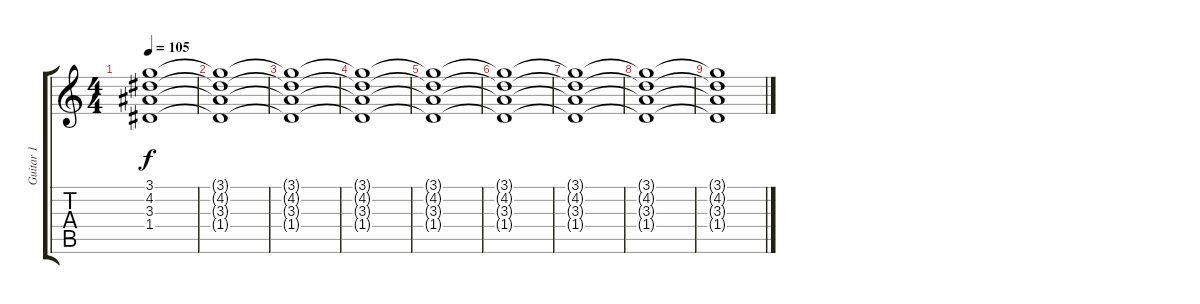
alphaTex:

\track ("Guitar 1" "Guitar 1") {instrument acousticguitarnylon}
\staff {score tabs}
\tuning (E4 B3 G3 D3 A2 E2) {hide}
\ts (4 4)
\tempo 105
\clef g2
\ks c
(3.1{t} 4.2{t} 3.3{t} 1.4{t}).1{dy f} |
(3.1{t} 4.2{t} 3.3{t} 1.4{t}).1 |
(3.1{t} 4.2{t} 3.3{t} 1.4{t}).1 |
(3.1{t} 4.2{t} 3.3{t} 1.4{t}).1 |
(3.1{t} 4.2{t} 3.3{t} 1.4{t}).1 |
(3.1{t} 4.2{t} 3.3{t} 1.4{t}).1 |
(3.1{t} 4.2{t} 3.3{t} 1.4{t}).1 |
(3.1{t} 4.2{t} 3.3{t} 1.4{t}).1 |
(3.1{t} 4.2{t} 3.3{t} 1.4{t}).1
